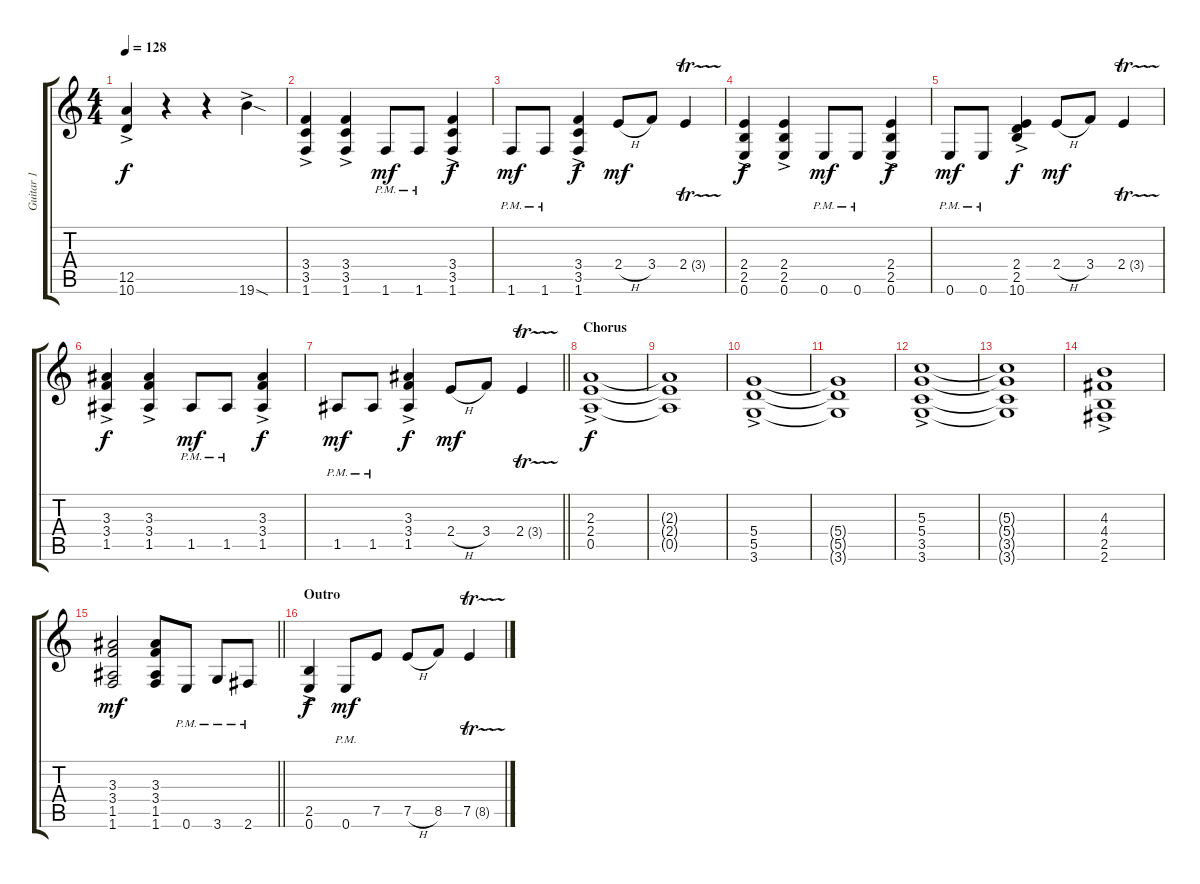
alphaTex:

\track ("Guitar 1" "Guitar 1") {instrument distortionguitar}
\staff {score tabs}
\tuning (E4 B3 G3 D3 A2 E2) {hide}
\ts (4 4)
\tempo 128
\clef g2
\ks c
(12.5{ac} 10.6{ac}).4{dy f} r.4 r.4 19.6{sod ac}.4 |
(3.4{ac} 3.5{ac} 1.6{ac}).4 (3.4{ac} 3.5{ac} 1.6{ac}).4 1.6{pm}.8{dy mf} 1.6{pm}.8 (3.4{ac} 3.5{ac} 1.6{ac}).4{dy f} |
1.6{pm}.8{dy mf} 1.6{pm}.8 (3.4{ac} 3.5{ac} 1.6{ac}).4{dy f} 2.4{h}.8{dy mf} 3.4.8 2.4{tr (3 32)}.4 |
(2.4{ac} 2.5{ac} 0.6{ac}).4{dy f volume 13} (2.4{ac} 2.5{ac} 0.6{ac}).4 0.6{pm}.8{dy mf} 0.6{pm}.8 (2.4{ac} 2.5{ac} 0.6{ac}).4{dy f} |
0.6{pm}.8{dy mf} 0.6{pm}.8 (2.4{ac} 2.5{ac} 10.6{ac}).4{dy f} 2.4{h}.8{dy mf} 3.4.8 2.4{tr (3 32)}.4 |
(3.3{ac} 3.4{ac} 1.5{ac}).4{dy f} (3.3{ac} 3.4{ac} 1.5{ac}).4 1.5{pm}.8{dy mf} 1.5{pm}.8 (3.3{ac} 3.4{ac} 1.5{ac}).4{dy f} |
\barLineRight lightlight
1.5{pm}.8{dy mf} 1.5{pm}.8 (3.3{ac} 3.4{ac} 1.5{ac}).4{dy f} 2.4{h}.8{dy mf} 3.4.8 2.4{tr (3 32)}.4 |
\section ("" "Chorus")
(2.3{ac} 2.4{ac} 0.5{ac}).1{dy f} |
(2.3{t} 2.4{t} 0.5{t}).1 |
(5.4{ac} 5.5{ac} 3.6{ac}).1 |
(5.4{t} 5.5{t} 3.6{t}).1 |
(5.3{ac} 5.4{ac} 3.5{ac} 3.6{ac}).1 |
(5.3{t} 5.4{t} 3.5{t} 3.6{t}).1 |
(4.3{ac} 4.4{ac} 2.5{ac} 2.6{ac}).1 |
\barLineRight lightlight
(3.3 3.4 1.5 1.6).2{dy mf} (3.3 3.4 1.5 1.6).8 0.6{pm}.8 3.6{pm}.8 2.6{pm}.8 |
\section ("" "Outro")
(2.5{ac} 0.6{ac}).4{dy f} 0.6{pm}.8{dy mf} 7.5.8 7.5{h}.8 8.5.8 7.5{tr (8 32)}.4
